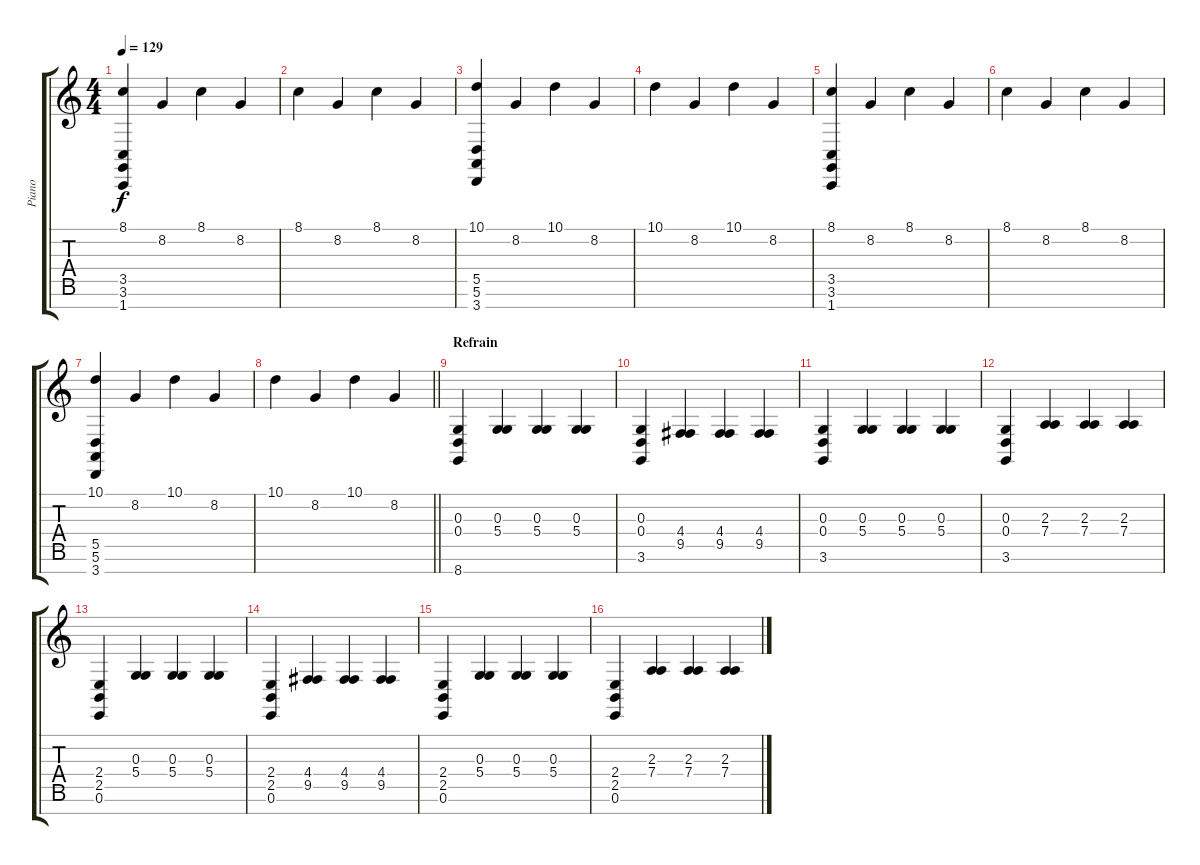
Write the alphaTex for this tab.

\track ("Piano" "Piano") {instrument acousticgrandpiano bank 2}
\staff {score tabs}
\tuning (E4 B3 G3 D3 A2 E2 B1) {hide}
\ts (4 4)
\tempo 129
\clef g2
\ks c
(8.1 3.5 3.6 1.7).4{dy f} 8.2.4 8.1.4 8.2.4 |
8.1.4 8.2.4 8.1.4 8.2.4 |
(10.1 5.5 5.6 3.7).4 8.2.4 10.1.4 8.2.4 |
10.1.4 8.2.4 10.1.4 8.2.4 |
(8.1 3.5 3.6 1.7).4 8.2.4 8.1.4 8.2.4 |
8.1.4 8.2.4 8.1.4 8.2.4 |
(10.1 5.5 5.6 3.7).4 8.2.4 10.1.4 8.2.4 |
\barLineRight lightlight
10.1.4 8.2.4 10.1.4 8.2.4 |
\section ("" "Refrain")
(0.3 0.4 8.7).4 (0.3 5.4).4 (0.3 5.4).4 (0.3 5.4).4 |
(0.3 0.4 3.6).4 (4.4 9.5).4 (4.4 9.5).4 (4.4 9.5).4 |
(0.3 0.4 3.6).4 (0.3 5.4).4 (0.3 5.4).4 (0.3 5.4).4 |
(0.3 0.4 3.6).4 (2.3 7.4).4 (2.3 7.4).4 (2.3 7.4).4 |
(2.4 2.5 0.6).4 (0.3 5.4).4 (0.3 5.4).4 (0.3 5.4).4 |
(2.4 2.5 0.6).4 (4.4 9.5).4 (4.4 9.5).4 (4.4 9.5).4 |
(2.4 2.5 0.6).4 (0.3 5.4).4 (0.3 5.4).4 (0.3 5.4).4 |
(2.4 2.5 0.6).4 (2.3 7.4).4 (2.3 7.4).4 (2.3 7.4).4
